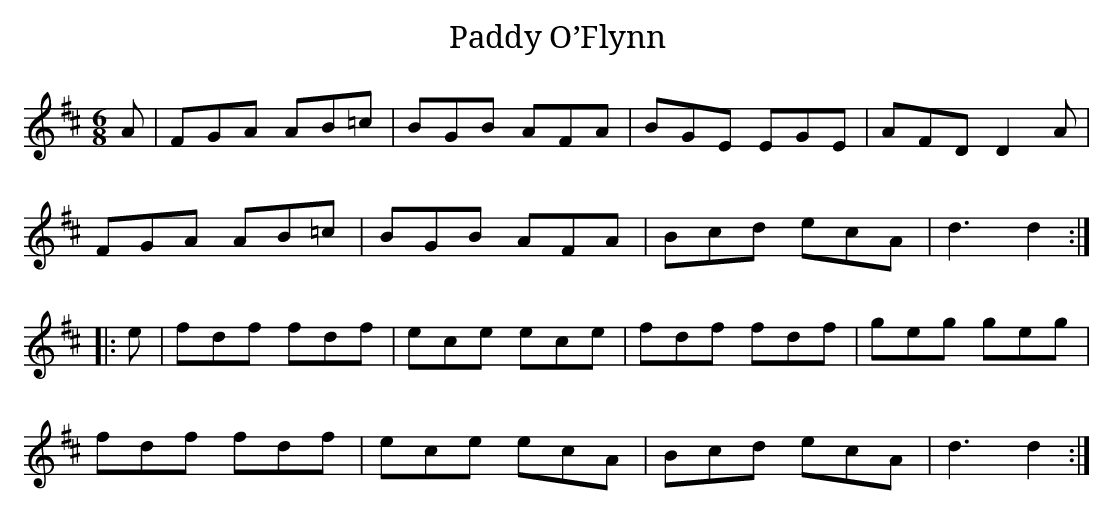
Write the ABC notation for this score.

X:1
T:Paddy O’Flynn
M:6/8
L:1/8
K:D
A|FGA AB=c|BGB AFA|BGE EGE|AFD D2A|
FGA AB=c|BGB AFA|Bcd ecA|d3 d2:|
|:e|fdf fdf|ece ece|fdf fdf|geg geg|
fdf fdf|ece ecA|Bcd ecA|d3 d2:|]
